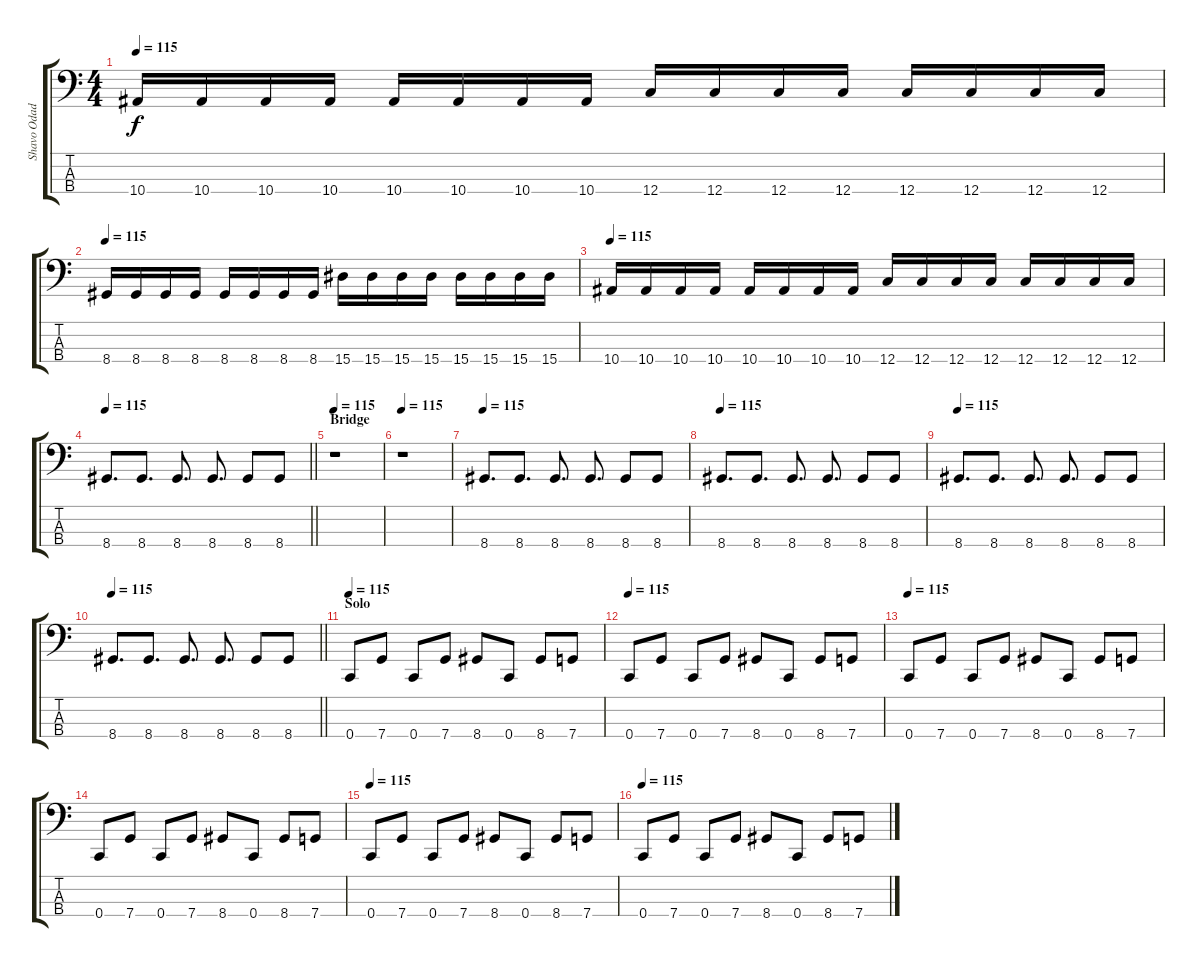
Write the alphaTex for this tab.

\track ("Shavo Odadjian" "Shavo Odad") {instrument electricbasspick}
\staff {score tabs}
\tuning (F2 C2 G1 C1) {hide}
\ts (4 4)
\tempo 115
\clef f4
\ks c
10.4.16{dy f} 10.4.16 10.4.16 10.4.16 10.4.16 10.4.16 10.4.16 10.4.16 12.4.16 12.4.16 12.4.16 12.4.16 12.4.16 12.4.16 12.4.16 12.4.16 |
\tempo 115
8.4.16 8.4.16 8.4.16 8.4.16 8.4.16 8.4.16 8.4.16 8.4.16 15.4.16 15.4.16 15.4.16 15.4.16 15.4.16 15.4.16 15.4.16 15.4.16 |
\tempo 115
10.4.16 10.4.16 10.4.16 10.4.16 10.4.16 10.4.16 10.4.16 10.4.16 12.4.16 12.4.16 12.4.16 12.4.16 12.4.16 12.4.16 12.4.16 12.4.16 |
\tempo 115
\barLineRight lightlight
8.4.8{d} 8.4.8{d} 8.4.8{d} 8.4.8{d} 8.4.8 8.4.8 |
\section ("" "Bridge")
\tempo 115
r.1 |
\tempo 115
r.1 |
\tempo 115
8.4.8{d} 8.4.8{d} 8.4.8{d} 8.4.8{d} 8.4.8 8.4.8 |
\tempo 115
8.4.8{d} 8.4.8{d} 8.4.8{d} 8.4.8{d} 8.4.8 8.4.8 |
\tempo 115
8.4.8{d} 8.4.8{d} 8.4.8{d} 8.4.8{d} 8.4.8 8.4.8 |
\tempo 115
\barLineRight lightlight
8.4.8{d} 8.4.8{d} 8.4.8{d} 8.4.8{d} 8.4.8 8.4.8 |
\section ("" "Solo")
\tempo 115
0.4.8 7.4.8 0.4.8 7.4.8 8.4.8 0.4.8 8.4.8 7.4.8 |
\tempo 115
0.4.8 7.4.8 0.4.8 7.4.8 8.4.8 0.4.8 8.4.8 7.4.8 |
\tempo 115
0.4.8 7.4.8 0.4.8 7.4.8 8.4.8 0.4.8 8.4.8 7.4.8 |
0.4.8 7.4.8 0.4.8 7.4.8 8.4.8 0.4.8 8.4.8 7.4.8 |
\tempo 115
0.4.8 7.4.8 0.4.8 7.4.8 8.4.8 0.4.8 8.4.8 7.4.8 |
\tempo 115
0.4.8 7.4.8 0.4.8 7.4.8 8.4.8 0.4.8 8.4.8 7.4.8
